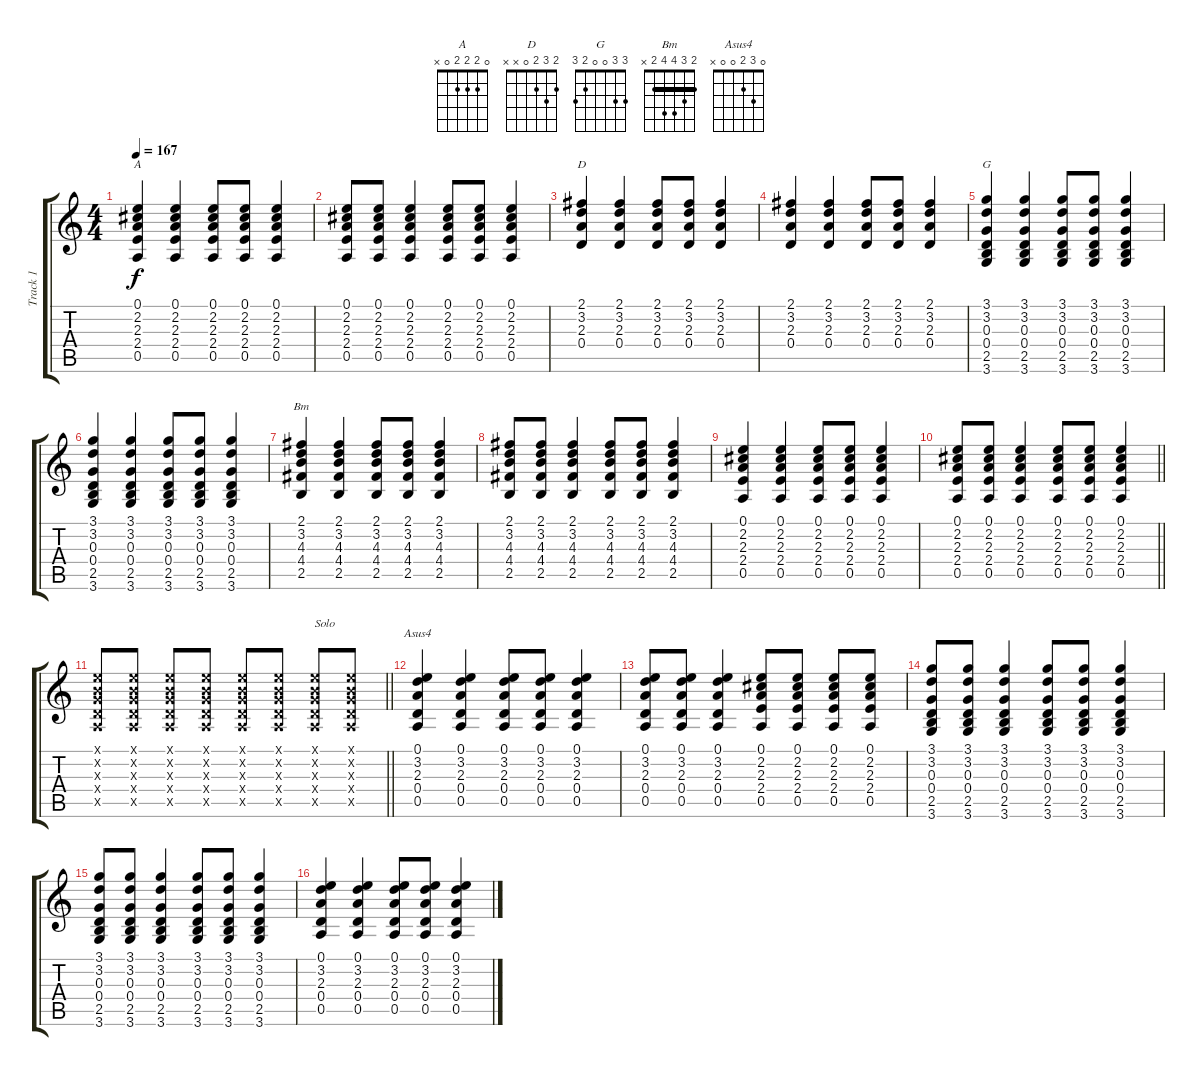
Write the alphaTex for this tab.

\track ("Track 1" "Track 1") {instrument acousticguitarnylon}
\staff {score tabs}
\tuning (E4 B3 G3 D3 A2 E2) {hide}
\chord ("A" 0 2 2 2 0 x)
\chord ("D" 2 3 2 0 x x)
\chord ("G" 3 3 0 0 2 3)
\chord ("Bm" 2 3 4 4 2 x) {barre 2}
\chord ("Asus4" 0 3 2 0 0 x)
\ts (4 4)
\tempo 167
\clef g2
\ks c
(0.1 2.2 2.3 2.4 0.5).4{ch "A" dy f} (0.1 2.2 2.3 2.4 0.5).4 (0.1 2.2 2.3 2.4 0.5).8 (0.1 2.2 2.3 2.4 0.5).8 (0.1 2.2 2.3 2.4 0.5).4 |
(0.1 2.2 2.3 2.4 0.5).8 (0.1 2.2 2.3 2.4 0.5).8 (0.1 2.2 2.3 2.4 0.5).4 (0.1 2.2 2.3 2.4 0.5).8 (0.1 2.2 2.3 2.4 0.5).8 (0.1 2.2 2.3 2.4 0.5).4 |
(2.1 3.2 2.3 0.4).4{ch "D"} (2.1 3.2 2.3 0.4).4 (2.1 3.2 2.3 0.4).8 (2.1 3.2 2.3 0.4).8 (2.1 3.2 2.3 0.4).4 |
(2.1 3.2 2.3 0.4).4 (2.1 3.2 2.3 0.4).4 (2.1 3.2 2.3 0.4).8 (2.1 3.2 2.3 0.4).8 (2.1 3.2 2.3 0.4).4 |
(3.1 3.2 0.3 0.4 2.5 3.6).4{ch "G"} (3.1 3.2 0.3 0.4 2.5 3.6).4 (3.1 3.2 0.3 0.4 2.5 3.6).8 (3.1 3.2 0.3 0.4 2.5 3.6).8 (3.1 3.2 0.3 0.4 2.5 3.6).4 |
(3.1 3.2 0.3 0.4 2.5 3.6).4 (3.1 3.2 0.3 0.4 2.5 3.6).4 (3.1 3.2 0.3 0.4 2.5 3.6).8 (3.1 3.2 0.3 0.4 2.5 3.6).8 (3.1 3.2 0.3 0.4 2.5 3.6).4 |
(2.1 3.2 4.3 4.4 2.5).4{ch "Bm"} (2.1 3.2 4.3 4.4 2.5).4 (2.1 3.2 4.3 4.4 2.5).8 (2.1 3.2 4.3 4.4 2.5).8 (2.1 3.2 4.3 4.4 2.5).4 |
(2.1 3.2 4.3 4.4 2.5).8 (2.1 3.2 4.3 4.4 2.5).8 (2.1 3.2 4.3 4.4 2.5).4 (2.1 3.2 4.3 4.4 2.5).8 (2.1 3.2 4.3 4.4 2.5).8 (2.1 3.2 4.3 4.4 2.5).4 |
(0.1 2.2 2.3 2.4 0.5).4 (0.1 2.2 2.3 2.4 0.5).4 (0.1 2.2 2.3 2.4 0.5).8 (0.1 2.2 2.3 2.4 0.5).8 (0.1 2.2 2.3 2.4 0.5).4 |
\barLineRight lightlight
(0.1 2.2 2.3 2.4 0.5).8 (0.1 2.2 2.3 2.4 0.5).8 (0.1 2.2 2.3 2.4 0.5).4 (0.1 2.2 2.3 2.4 0.5).8 (0.1 2.2 2.3 2.4 0.5).8 (0.1 2.2 2.3 2.4 0.5).4 |
\barLineRight lightlight
(0.1{x} 0.2{x} 0.3{x} 0.4{x} 0.5{x}).8 (0.1{x} 0.2{x} 0.3{x} 0.4{x} 0.5{x}).8 (0.1{x} 0.2{x} 0.3{x} 0.4{x} 0.5{x}).8 (0.1{x} 0.2{x} 0.3{x} 0.4{x} 0.5{x}).8 (0.1{x} 0.2{x} 0.3{x} 0.4{x} 0.5{x}).8 (0.1{x} 0.2{x} 0.3{x} 0.4{x} 0.5{x}).8 (0.1{x} 0.2{x} 0.3{x} 0.4{x} 0.5{x}).8{txt "Solo"} (0.1{x} 0.2{x} 0.3{x} 0.4{x} 0.5{x}).8 |
(0.1 3.2 2.3 0.4 0.5).4{ch "Asus4"} (0.1 3.2 2.3 0.4 0.5).4 (0.1 3.2 2.3 0.4 0.5).8 (0.1 3.2 2.3 0.4 0.5).8 (0.1 3.2 2.3 0.4 0.5).4 |
(0.1 3.2 2.3 0.4 0.5).8 (0.1 3.2 2.3 0.4 0.5).8 (0.1 3.2 2.3 0.4 0.5).4 (0.1 2.2 2.3 2.4 0.5).8 (0.1 2.2 2.3 2.4 0.5).8 (0.1 2.2 2.3 2.4 0.5).8 (0.1 2.2 2.3 2.4 0.5).8 |
(3.1 3.2 0.3 0.4 2.5 3.6).8 (3.1 3.2 0.3 0.4 2.5 3.6).8 (3.1 3.2 0.3 0.4 2.5 3.6).4 (3.1 3.2 0.3 0.4 2.5 3.6).8 (3.1 3.2 0.3 0.4 2.5 3.6).8 (3.1 3.2 0.3 0.4 2.5 3.6).4 |
(3.1 3.2 0.3 0.4 2.5 3.6).8 (3.1 3.2 0.3 0.4 2.5 3.6).8 (3.1 3.2 0.3 0.4 2.5 3.6).4 (3.1 3.2 0.3 0.4 2.5 3.6).8 (3.1 3.2 0.3 0.4 2.5 3.6).8 (3.1 3.2 0.3 0.4 2.5 3.6).4 |
(0.1 3.2 2.3 0.4 0.5).4 (0.1 3.2 2.3 0.4 0.5).4 (0.1 3.2 2.3 0.4 0.5).8 (0.1 3.2 2.3 0.4 0.5).8 (0.1 3.2 2.3 0.4 0.5).4
